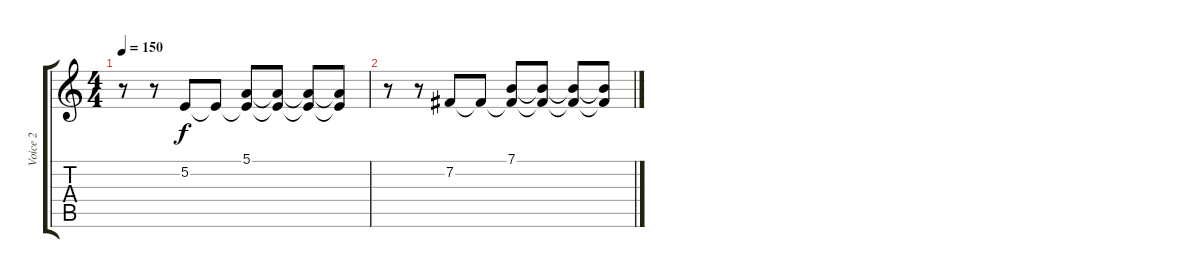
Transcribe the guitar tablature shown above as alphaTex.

\track ("Voice 2" "Voice 2") {instrument frenchhorn}
\staff {score tabs}
\tuning (E4 B3 G3 D3 A2 E2) {hide}
\ts (4 4)
\tempo 150
\clef g2
\ks c
r.8{dy f} r.8 5.2.8 5.2{t}.8 (5.1 5.2{t}).8 (5.1{t} 5.2{t}).8 (5.1{t} 5.2{t}).8 (5.1{t} 5.2{t}).8 |
r.8 r.8 7.2.8 7.2{t}.8 (7.1 7.2{t}).8 (7.1{t} 7.2{t}).8 (7.1{t} 7.2{t}).8 (7.1{t} 7.2{t}).8
